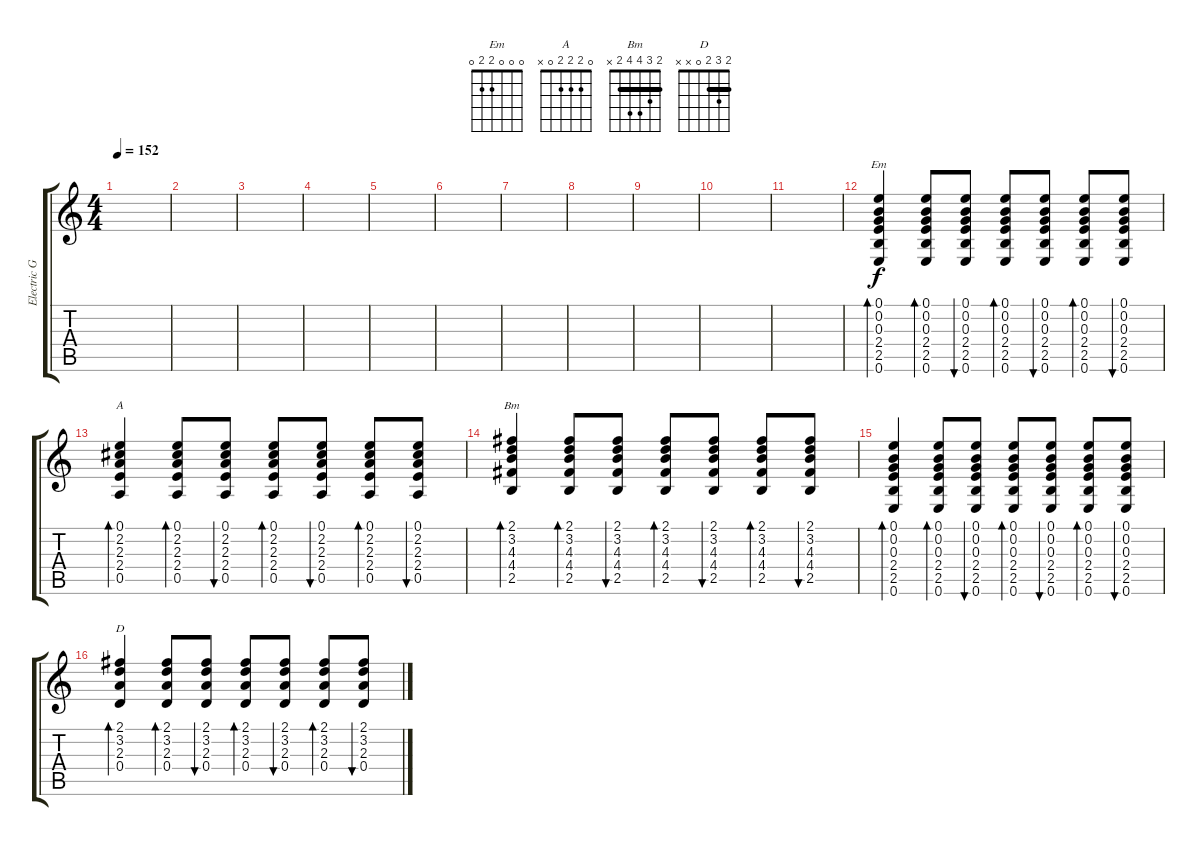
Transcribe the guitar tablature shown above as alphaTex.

\track ("Electric Guitar (Delay)" "Electric G") {instrument electricguitarclean}
\staff {score tabs}
\tuning (E4 B3 G3 D3 A2 E2) {hide}
\chord ("Em" 0 0 0 2 2 0)
\chord ("A" 0 2 2 2 0 x)
\chord ("Bm" 2 3 4 4 2 x) {barre 2}
\chord ("D" 2 3 2 0 x x) {barre 2}
\ts (4 4)
\tempo 152
\clef g2
\ks c
|
|
|
|
|
|
|
|
|
|
|
(0.1 0.2 0.3 2.4 2.5 0.6).4{bd 30 ch "Em"} (0.1 0.2 0.3 2.4 2.5 0.6).8{bd 30} (0.1 0.2 0.3 2.4 2.5 0.6).8{bu 30} (0.1 0.2 0.3 2.4 2.5 0.6).8{bd 30} (0.1 0.2 0.3 2.4 2.5 0.6).8{bu 30} (0.1 0.2 0.3 2.4 2.5 0.6).8{bd 30} (0.1 0.2 0.3 2.4 2.5 0.6).8{bu 30} |
(0.1 2.2 2.3 2.4 0.5).4{bd 30 ch "A"} (0.1 2.2 2.3 2.4 0.5).8{bd 30} (0.1 2.2 2.3 2.4 0.5).8{bu 30} (0.1 2.2 2.3 2.4 0.5).8{bd 30} (0.1 2.2 2.3 2.4 0.5).8{bu 30} (0.1 2.2 2.3 2.4 0.5).8{bd 30} (0.1 2.2 2.3 2.4 0.5).8{bu 30} |
(2.1 3.2 4.3 4.4 2.5).4{bd 30 ch "Bm"} (2.1 3.2 4.3 4.4 2.5).8{bd 30} (2.1 3.2 4.3 4.4 2.5).8{bu 30} (2.1 3.2 4.3 4.4 2.5).8{bd 30} (2.1 3.2 4.3 4.4 2.5).8{bu 30} (2.1 3.2 4.3 4.4 2.5).8{bd 30} (2.1 3.2 4.3 4.4 2.5).8{bu 30} |
(0.1 0.2 0.3 2.4 2.5 0.6).4{bd 30} (0.1 0.2 0.3 2.4 2.5 0.6).8{bd 30} (0.1 0.2 0.3 2.4 2.5 0.6).8{bu 30} (0.1 0.2 0.3 2.4 2.5 0.6).8{bd 30} (0.1 0.2 0.3 2.4 2.5 0.6).8{bu 30} (0.1 0.2 0.3 2.4 2.5 0.6).8{bd 30} (0.1 0.2 0.3 2.4 2.5 0.6).8{bu 30} |
(2.1 3.2 2.3 0.4).4{bd 30 ch "D"} (2.1 3.2 2.3 0.4).8{bd 30} (2.1 3.2 2.3 0.4).8{bu 30} (2.1 3.2 2.3 0.4).8{bd 30} (2.1 3.2 2.3 0.4).8{bu 30} (2.1 3.2 2.3 0.4).8{bd 30} (2.1 3.2 2.3 0.4).8{bu 30}
